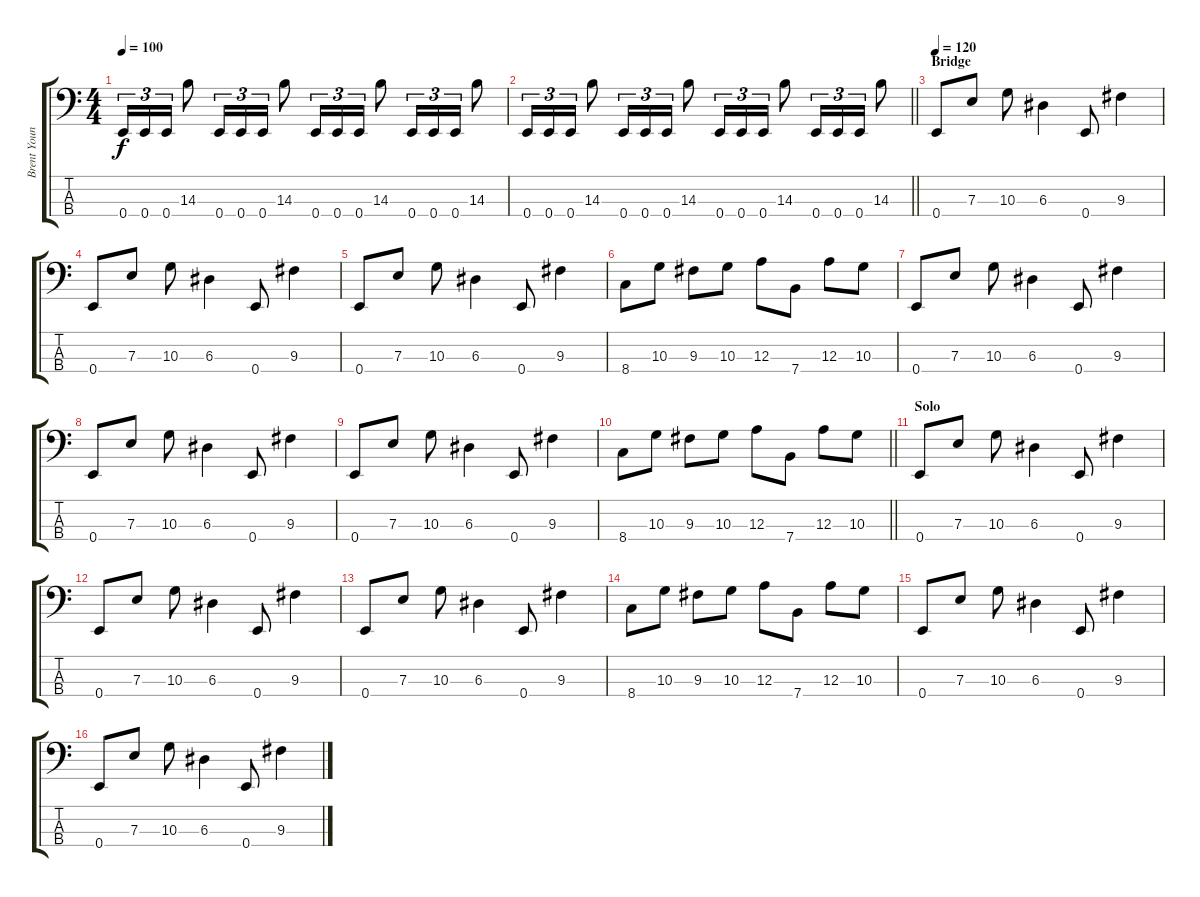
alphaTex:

\track ("Brent Young" "Brent Youn") {instrument electricbassfinger}
\staff {score tabs}
\tuning (G2 D2 A1 E1) {hide}
\ts (4 4)
\tempo 100
\clef f4
\ks c
0.4.16{tu (3 2) dy f} 0.4.16{tu (3 2)} 0.4.16{tu (3 2)} 14.3.8 0.4.16{tu (3 2)} 0.4.16{tu (3 2)} 0.4.16{tu (3 2)} 14.3.8 0.4.16{tu (3 2)} 0.4.16{tu (3 2)} 0.4.16{tu (3 2)} 14.3.8 0.4.16{tu (3 2)} 0.4.16{tu (3 2)} 0.4.16{tu (3 2)} 14.3.8 |
\barLineRight lightlight
0.4.16{tu (3 2)} 0.4.16{tu (3 2)} 0.4.16{tu (3 2)} 14.3.8 0.4.16{tu (3 2)} 0.4.16{tu (3 2)} 0.4.16{tu (3 2)} 14.3.8 0.4.16{tu (3 2)} 0.4.16{tu (3 2)} 0.4.16{tu (3 2)} 14.3.8 0.4.16{tu (3 2)} 0.4.16{tu (3 2)} 0.4.16{tu (3 2)} 14.3.8 |
\section ("" "Bridge")
\tempo 120
0.4.8 7.3.8 10.3.8 6.3.4 0.4.8 9.3.4 |
0.4.8 7.3.8 10.3.8 6.3.4 0.4.8 9.3.4 |
0.4.8 7.3.8 10.3.8 6.3.4 0.4.8 9.3.4 |
8.4.8 10.3.8 9.3.8 10.3.8 12.3.8 7.4.8 12.3.8 10.3.8 |
0.4.8 7.3.8 10.3.8 6.3.4 0.4.8 9.3.4 |
0.4.8 7.3.8 10.3.8 6.3.4 0.4.8 9.3.4 |
0.4.8 7.3.8 10.3.8 6.3.4 0.4.8 9.3.4 |
\barLineRight lightlight
8.4.8 10.3.8 9.3.8 10.3.8 12.3.8 7.4.8 12.3.8 10.3.8 |
\section ("" "Solo")
0.4.8 7.3.8 10.3.8 6.3.4 0.4.8 9.3.4 |
0.4.8 7.3.8 10.3.8 6.3.4 0.4.8 9.3.4 |
0.4.8 7.3.8 10.3.8 6.3.4 0.4.8 9.3.4 |
8.4.8 10.3.8 9.3.8 10.3.8 12.3.8 7.4.8 12.3.8 10.3.8 |
0.4.8 7.3.8 10.3.8 6.3.4 0.4.8 9.3.4 |
0.4.8 7.3.8 10.3.8 6.3.4 0.4.8 9.3.4
